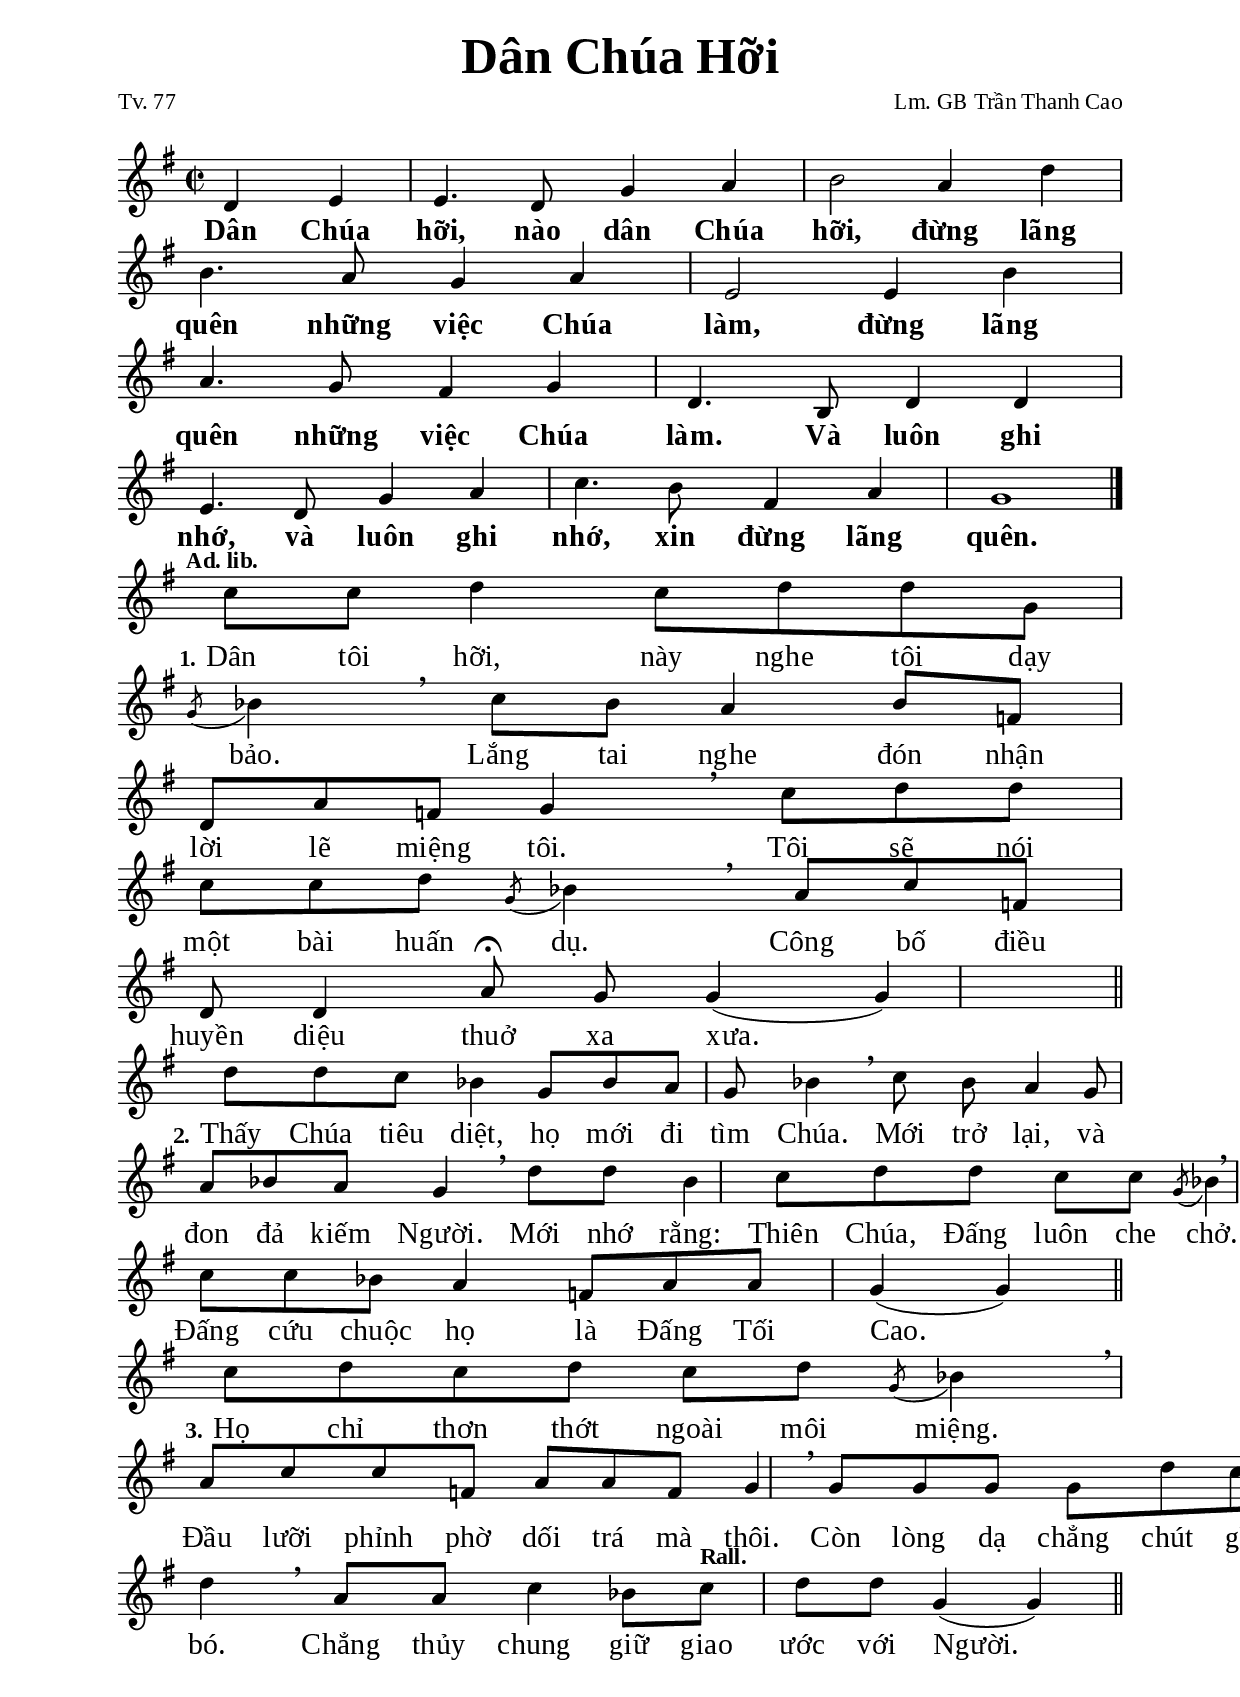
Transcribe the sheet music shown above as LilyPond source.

% Cài đặt chung
\version "2.22.1"
\include "english.ly"

\header {
  title = \markup { \fontsize #3 "Dân Chúa Hỡi" }
  poet = "Tv. 77"
  composer = "Lm. GB Trần Thanh Cao"
  arranger = " "
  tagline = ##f
}


\paper {
  #(set-paper-size "a4")
  top-margin = 10\mm
  bottom-margin = 10\mm
  left-margin = 20\mm
  right-margin = 20\mm
  indent = #0
  #(define fonts
    (make-pango-font-tree
      "Liberation Serif"
      "Liberation Serif"
      "Liberation Serif"
      (/ 20 20)))
  page-count = #1
}

% Nhạc điệp khúc
nhacDiepKhuc = \relative c' {

  \partial 2 d4 e |
  e4. d8 g4 a |
  b2 a4 d |
  b4. a8 g4 a |
  e2 e4 b' |
  a4. g8 fs4 g |
  d4. b8 d4 d |
  e4. d8 g4 a |
  c4. b8 fs4 a |
  g1 \bar "|."
}

% Nhạc phiên khúc
nhacPhienKhucMot = \relative c'' {

  \tempo "Ad. lib."
  c8 c d4 c8 d d g, \acciaccatura g8 bf4 \breathe
  c8 bf a4 bf8 f d a' f g4 \breathe
  c8 d d c c d \acciaccatura g,8 bf4 \breathe
  a8 c f, d d4 a'8 \fermata g8 g4 (g) \bar "||"
}

nhacPhienKhucHai = \relative c'' {
 
  d8 d c bf4
  g8 bf a g bf4 \breathe
  c8 bf a4 g8 a bf a g4 \breathe
  d'8 d bf4
  c8 d d c c \acciaccatura g8 bf4 \breathe
  c8 c bf a4 f8 a a g4 (g) \bar "||"
}

nhacPhienKhucBa = \relative c'' {
 
  c8 d c d c d \acciaccatura g,8 bf4 \breathe
  a8 c c f, a a f g4 \breathe
  g8 g g g d' c d d4 \breathe
  a8 a c4 bf8 \tempo "Rall." c d d g,4 (g) \bar "||"
}

% Lời điệp khúc
loiDiepKhuc = \lyricmode {
 
  Dân Chúa hỡi, nào dân Chúa hỡi,
  đừng lãng quên những việc Chúa làm,
  đừng lãng quên những việc Chúa làm.
  Và luôn ghi nhớ, và luôn ghi nhớ,
  xin đừng lãng quên.
}

% Lời phiên khúc
loiPhienKhucMot = \lyricmode {
  \set stanza = #"1."
  Dân tôi hỡi, này nghe tôi dạy bảo.
  Lắng tai nghe đón nhận lời lẽ miệng tôi.
  Tôi sẽ nói một bài huấn dụ.
  Công bố điều huyền diệu thuở xa xưa.
}

loiPhienKhucHai = \lyricmode {
  \set stanza = #"2."
  Thấy Chúa tiêu diệt, họ mới đi tìm Chúa.
  Mới trở lại, và đon đả kiếm Người.
  Mới nhớ rằng: Thiên Chúa, Đấng luôn che chở.
  Đấng cứu chuộc họ là Đấng Tối Cao.
}

loiPhienKhucBa = \lyricmode {
  \set stanza = #"3."
  Họ chỉ thơn thớt ngoài môi miệng.
  Đầu lưỡi phỉnh phờ dối trá mà thôi.
  Còn lòng dạ chẳng chút gì gắn bó.
  Chẳng thủy chung giữ giao ước với Người.
}


% Dàn trang
\score {
  \new ChoirStaff <<
    \new Staff = diepKhuc \with {
        \consists "Merge_rests_engraver"
        %\magnifyStaff #(magstep +1)
      }
      <<
      \new Voice = beSop {
        \key g \major \time 2/2 \stemNeutral \nhacDiepKhuc
      }
    >>
    \new Lyrics \lyricsto beSop \loiDiepKhuc
  >>
  \layout {
    \override Lyrics.LyricText.font-series = #'bold
    \override Lyrics.LyricText.font-size = #+2.5
    \override Lyrics.LyricSpace.minimum-distance = #4.0
    \override Score.BarNumber.break-visibility = ##(#f #f #f)
    \override Score.SpacingSpanner.uniform-stretching = ##t
  }
}

\score {
  \new ChoirStaff <<
    \new Staff = phienKhuc \with {
        %\magnifyStaff #(magstep +1)
      }
      <<
      \new Voice = beSop {
        \key g \major \time 2/2 \nhacPhienKhucMot
      }
    >>
    \new Lyrics \lyricsto beSop \loiPhienKhucMot
  >>
  \layout {
    \override Staff.TimeSignature.transparent = ##t
    \override Lyrics.LyricText.font-size = #+2.5
    \override Lyrics.LyricSpace.minimum-distance = #3.2
    \override Score.BarNumber.break-visibility = ##(#f #f #f)
    \override Score.SpacingSpanner.uniform-stretching = ##t
    \set Score.barAlways = ##t
    \set Score.defaultBarType = ""
  } 
}

\score {
  \new ChoirStaff <<
    \new Staff = phienKhuc \with {
        %\magnifyStaff #(magstep +1)
      }
      <<
      \new Voice = beSop {
        \key g \major \time 2/2 \nhacPhienKhucHai
      }
    >>
    \new Lyrics \lyricsto beSop \loiPhienKhucHai
  >>
  \layout {
    \override Staff.TimeSignature.transparent = ##t
    \override Lyrics.LyricText.font-size = #+2.5
    \override Lyrics.LyricSpace.minimum-distance = #2.5
    \override Score.BarNumber.break-visibility = ##(#f #f #f)
    \override Score.SpacingSpanner.uniform-stretching = ##t
    \set Score.barAlways = ##t
    \set Score.defaultBarType = ""
  } 
}

\score {
  \new ChoirStaff <<
    \new Staff = phienKhuc \with {
        %\magnifyStaff #(magstep +1)
      }
      <<
      \new Voice = beSop {
        \key g \major \time 2/2 \nhacPhienKhucBa
      }
    >>
    \new Lyrics \lyricsto beSop \loiPhienKhucBa
  >>
  \layout {
    \override Staff.TimeSignature.transparent = ##t
    \override Lyrics.LyricText.font-size = #+2.5
    \override Lyrics.LyricSpace.minimum-distance = #3.0
    \override Score.BarNumber.break-visibility = ##(#f #f #f)
    \override Score.SpacingSpanner.uniform-stretching = ##t
    \set Score.barAlways = ##t
    \set Score.defaultBarType = ""
  } 
}